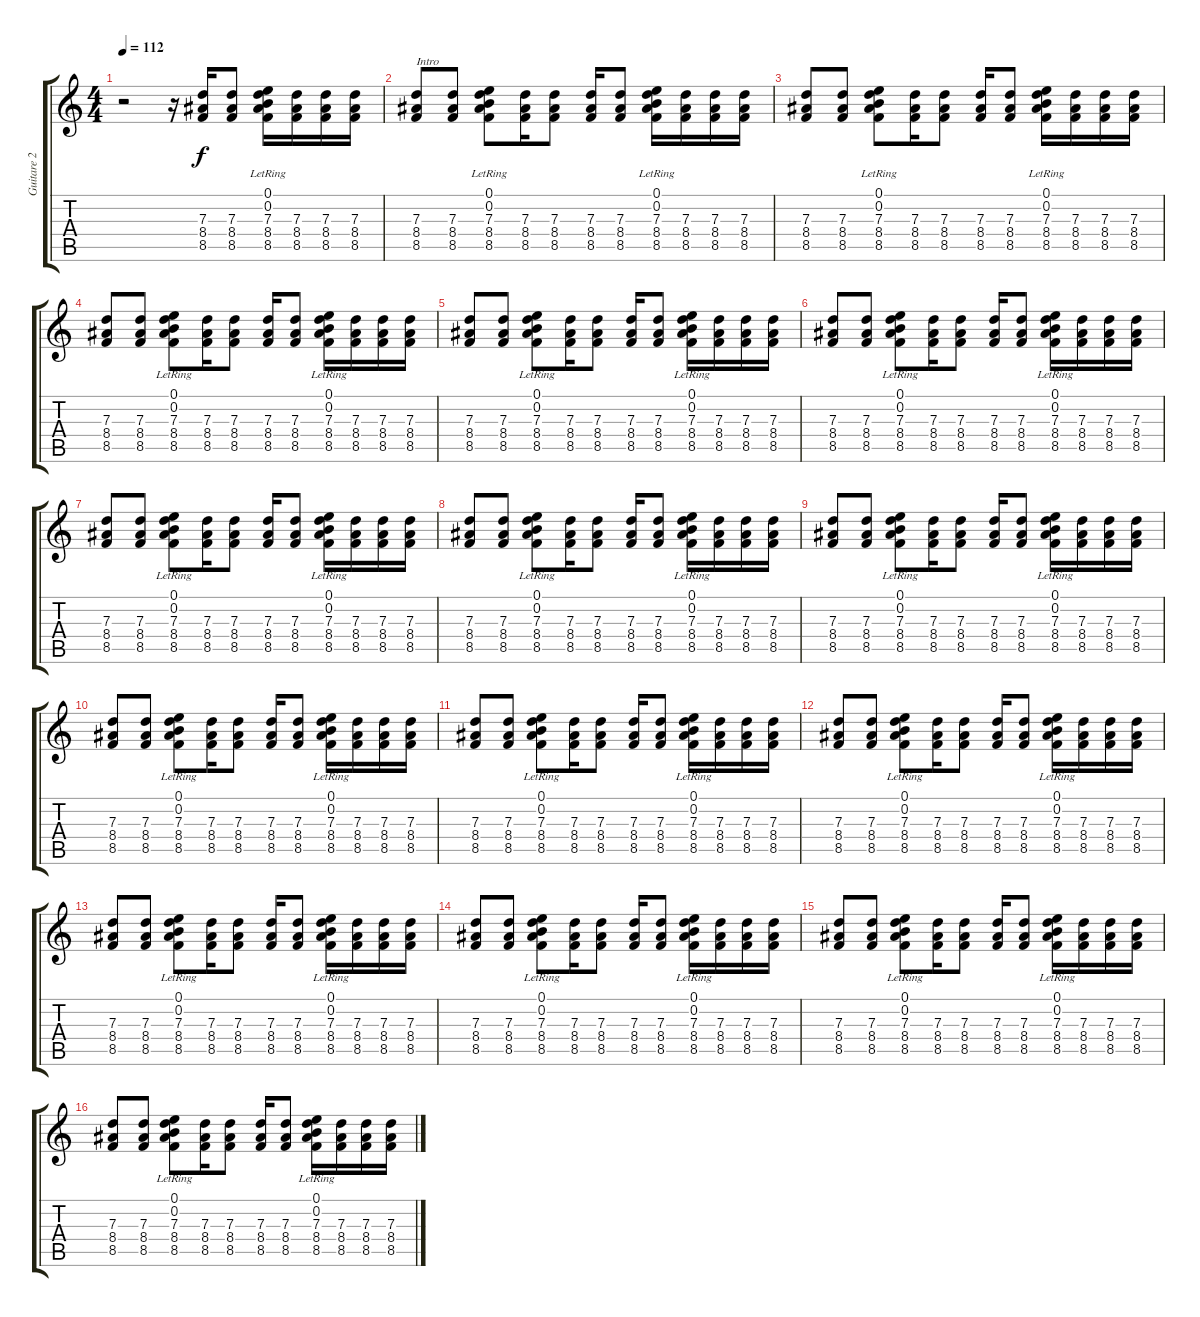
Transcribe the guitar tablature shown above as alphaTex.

\track ("Guitare 2" "Guitare 2") {instrument acousticguitarsteel}
\staff {score tabs}
\tuning (E4 B3 G3 D3 A2 E2) {hide}
\ts (4 4)
\tempo 112
\clef g2
\ks c
r.2{dy f volume 2 instrument acousticguitarsteel} r.16{volume 9} (7.3 8.4 8.5).16 (7.3 8.4 8.5).8 (0.1{lr} 0.2{lr} 7.3 8.4 8.5).16 (7.3 8.4 8.5).16 (7.3 8.4 8.5).16 (7.3 8.4 8.5).16 |
(7.3 8.4 8.5).8{txt "Intro"} (7.3 8.4 8.5).8 (0.1{lr} 0.2{lr} 7.3 8.4 8.5).8 (7.3 8.4 8.5).16 (7.3 8.4 8.5).8 (7.3 8.4 8.5).16 (7.3 8.4 8.5).8 (0.1{lr} 0.2{lr} 7.3 8.4 8.5).16 (7.3 8.4 8.5).16 (7.3 8.4 8.5).16 (7.3 8.4 8.5).16 |
(7.3 8.4 8.5).8 (7.3 8.4 8.5).8 (0.1{lr} 0.2{lr} 7.3 8.4 8.5).8 (7.3 8.4 8.5).16 (7.3 8.4 8.5).8 (7.3 8.4 8.5).16 (7.3 8.4 8.5).8 (0.1{lr} 0.2{lr} 7.3 8.4 8.5).16 (7.3 8.4 8.5).16 (7.3 8.4 8.5).16 (7.3 8.4 8.5).16 |
(7.3 8.4 8.5).8 (7.3 8.4 8.5).8 (0.1{lr} 0.2{lr} 7.3 8.4 8.5).8 (7.3 8.4 8.5).16 (7.3 8.4 8.5).8 (7.3 8.4 8.5).16 (7.3 8.4 8.5).8 (0.1{lr} 0.2{lr} 7.3 8.4 8.5).16 (7.3 8.4 8.5).16 (7.3 8.4 8.5).16 (7.3 8.4 8.5).16 |
(7.3 8.4 8.5).8 (7.3 8.4 8.5).8 (0.1{lr} 0.2{lr} 7.3 8.4 8.5).8 (7.3 8.4 8.5).16 (7.3 8.4 8.5).8 (7.3 8.4 8.5).16 (7.3 8.4 8.5).8 (0.1{lr} 0.2{lr} 7.3 8.4 8.5).16 (7.3 8.4 8.5).16 (7.3 8.4 8.5).16 (7.3 8.4 8.5).16 |
(7.3 8.4 8.5).8 (7.3 8.4 8.5).8 (0.1{lr} 0.2{lr} 7.3 8.4 8.5).8 (7.3 8.4 8.5).16 (7.3 8.4 8.5).8 (7.3 8.4 8.5).16 (7.3 8.4 8.5).8 (0.1{lr} 0.2{lr} 7.3 8.4 8.5).16 (7.3 8.4 8.5).16 (7.3 8.4 8.5).16 (7.3 8.4 8.5).16 |
(7.3 8.4 8.5).8 (7.3 8.4 8.5).8 (0.1{lr} 0.2{lr} 7.3 8.4 8.5).8 (7.3 8.4 8.5).16 (7.3 8.4 8.5).8 (7.3 8.4 8.5).16 (7.3 8.4 8.5).8 (0.1{lr} 0.2{lr} 7.3 8.4 8.5).16 (7.3 8.4 8.5).16 (7.3 8.4 8.5).16 (7.3 8.4 8.5).16 |
(7.3 8.4 8.5).8 (7.3 8.4 8.5).8 (0.1{lr} 0.2{lr} 7.3 8.4 8.5).8 (7.3 8.4 8.5).16 (7.3 8.4 8.5).8 (7.3 8.4 8.5).16 (7.3 8.4 8.5).8 (0.1{lr} 0.2{lr} 7.3 8.4 8.5).16 (7.3 8.4 8.5).16 (7.3 8.4 8.5).16 (7.3 8.4 8.5).16 |
(7.3 8.4 8.5).8 (7.3 8.4 8.5).8 (0.1{lr} 0.2{lr} 7.3 8.4 8.5).8 (7.3 8.4 8.5).16 (7.3 8.4 8.5).8 (7.3 8.4 8.5).16 (7.3 8.4 8.5).8 (0.1{lr} 0.2{lr} 7.3 8.4 8.5).16 (7.3 8.4 8.5).16 (7.3 8.4 8.5).16 (7.3 8.4 8.5).16 |
(7.3 8.4 8.5).8 (7.3 8.4 8.5).8 (0.1{lr} 0.2{lr} 7.3 8.4 8.5).8 (7.3 8.4 8.5).16 (7.3 8.4 8.5).8 (7.3 8.4 8.5).16 (7.3 8.4 8.5).8 (0.1{lr} 0.2{lr} 7.3 8.4 8.5).16 (7.3 8.4 8.5).16 (7.3 8.4 8.5).16 (7.3 8.4 8.5).16 |
(7.3 8.4 8.5).8 (7.3 8.4 8.5).8 (0.1{lr} 0.2{lr} 7.3 8.4 8.5).8 (7.3 8.4 8.5).16 (7.3 8.4 8.5).8 (7.3 8.4 8.5).16 (7.3 8.4 8.5).8 (0.1{lr} 0.2{lr} 7.3 8.4 8.5).16 (7.3 8.4 8.5).16 (7.3 8.4 8.5).16 (7.3 8.4 8.5).16 |
(7.3 8.4 8.5).8 (7.3 8.4 8.5).8 (0.1{lr} 0.2{lr} 7.3 8.4 8.5).8 (7.3 8.4 8.5).16 (7.3 8.4 8.5).8 (7.3 8.4 8.5).16 (7.3 8.4 8.5).8 (0.1{lr} 0.2{lr} 7.3 8.4 8.5).16 (7.3 8.4 8.5).16 (7.3 8.4 8.5).16 (7.3 8.4 8.5).16 |
(7.3 8.4 8.5).8 (7.3 8.4 8.5).8 (0.1{lr} 0.2{lr} 7.3 8.4 8.5).8 (7.3 8.4 8.5).16 (7.3 8.4 8.5).8 (7.3 8.4 8.5).16 (7.3 8.4 8.5).8 (0.1{lr} 0.2{lr} 7.3 8.4 8.5).16 (7.3 8.4 8.5).16 (7.3 8.4 8.5).16 (7.3 8.4 8.5).16 |
(7.3 8.4 8.5).8 (7.3 8.4 8.5).8 (0.1{lr} 0.2{lr} 7.3 8.4 8.5).8 (7.3 8.4 8.5).16 (7.3 8.4 8.5).8 (7.3 8.4 8.5).16 (7.3 8.4 8.5).8 (0.1{lr} 0.2{lr} 7.3 8.4 8.5).16 (7.3 8.4 8.5).16 (7.3 8.4 8.5).16 (7.3 8.4 8.5).16 |
(7.3 8.4 8.5).8 (7.3 8.4 8.5).8 (0.1{lr} 0.2{lr} 7.3 8.4 8.5).8 (7.3 8.4 8.5).16 (7.3 8.4 8.5).8 (7.3 8.4 8.5).16 (7.3 8.4 8.5).8 (0.1{lr} 0.2{lr} 7.3 8.4 8.5).16 (7.3 8.4 8.5).16 (7.3 8.4 8.5).16 (7.3 8.4 8.5).16 |
(7.3 8.4 8.5).8 (7.3 8.4 8.5).8 (0.1{lr} 0.2{lr} 7.3 8.4 8.5).8 (7.3 8.4 8.5).16 (7.3 8.4 8.5).8 (7.3 8.4 8.5).16 (7.3 8.4 8.5).8 (0.1{lr} 0.2{lr} 7.3 8.4 8.5).16 (7.3 8.4 8.5).16 (7.3 8.4 8.5).16 (7.3 8.4 8.5).16
